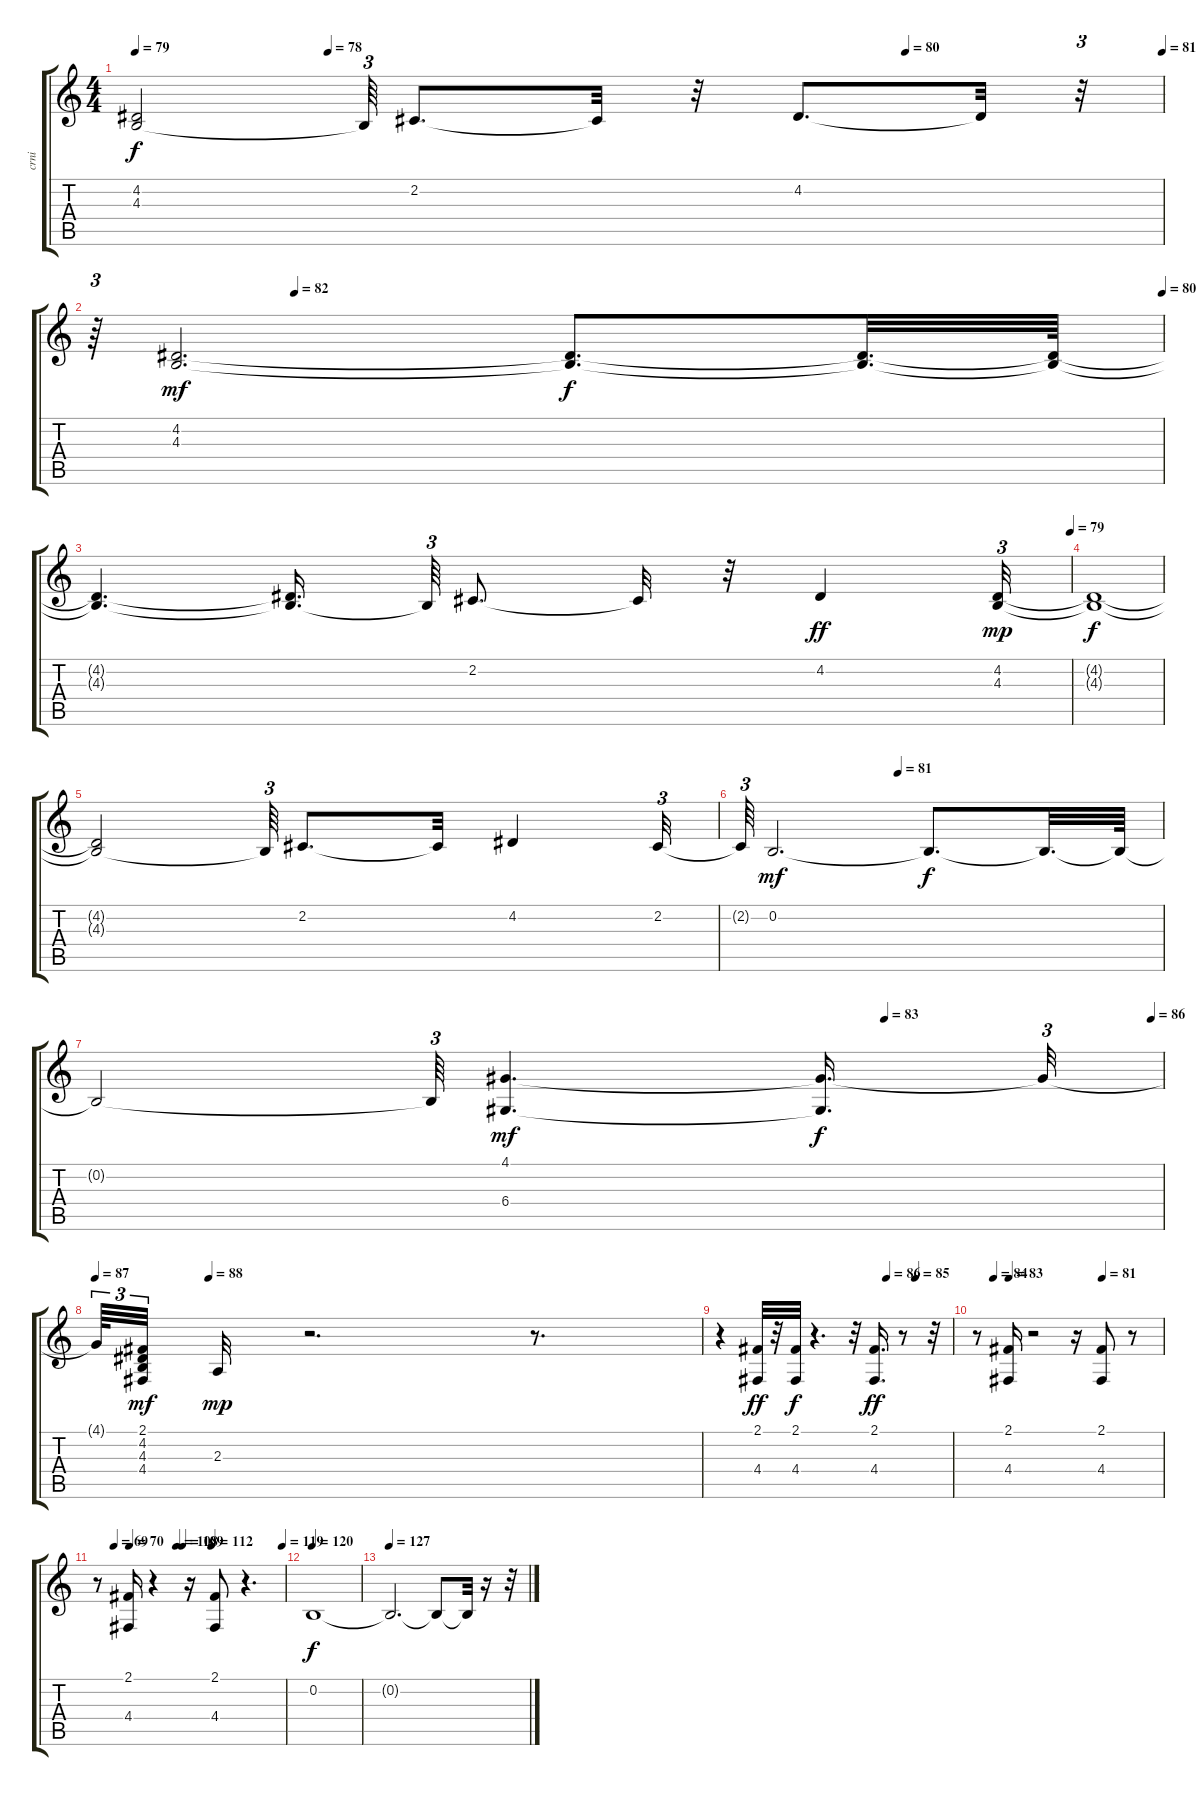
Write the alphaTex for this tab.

\track ("crni" "crni") {instrument frenchhorn}
\staff {score tabs}
\tuning (E4 B3 G3 D3 A2 E2) {hide}
\ts (4 4)
\tempo 79
\tempo (78 0.1875)
\tempo (80 0.75)
\tempo (81 1)
\clef g2
\ks c
(4.2{t} 4.3{t}).2{dy f} 4.3{t}.64{tu (3 2)} 2.2.8{d} 2.2{t}.32 r.32 4.2.8{d} 4.2{t}.32 r.32{tu (3 2)} |
\tempo (82 0.1875)
\tempo (80 1)
r.64{tu (3 2)} (4.2 4.3).2{d dy mf} (4.2{t} 4.3{t}).8{d dy f} (4.2{t} 4.3{t}).32{d} (4.2{t} 4.3{t}).64 |
\tempo (79 1)
(4.2{t} 4.3{t}).4{d} (4.2{t} 4.3{t}).16{d} 4.3{t}.64{tu (3 2)} 2.2.8{d} 2.2{t}.32 r.32 4.2.4{dy ff} (4.2 4.3).32{tu (3 2) dy mp} |
(4.2{t} 4.3{t}).1{dy f} |
(4.2{t} 4.3{t}).2 4.3{t}.64{tu (3 2)} 2.2.8{d} 2.2{t}.32 4.2.4 2.2.32{tu (3 2)} |
\tempo (81 0.375)
2.2{t}.64{tu (3 2)} 0.2.2{d dy mf} 0.2{t}.8{d dy f} 0.2{t}.32{d} 0.2{t}.64 |
\tempo (83 0.7395833333333334)
\tempo (86 0.9895833333333334)
0.2{t}.2 0.2{t}.64{tu (3 2)} (4.1 6.4).4{d dy mf} (4.1{t} 6.4{t}).16{d dy f} 4.1{t}.32{tu (3 2)} |
\tempo 87
\tempo (88 0.1875)
4.1{t}.64{tu (3 2)} (2.1 4.2 4.3 4.4).32{tu (3 2) dy mf} 2.3.32{dy mp} r.2{d} r.8{d} |
\tempo (86 0.71875)
\tempo (85 0.84375)
r.4 (2.1 4.4).32{dy ff} r.32 (2.1 4.4).32{dy f} r.4{d} r.32 (2.1 4.4).16{d dy ff} r.8 r.32 |
\tempo (84 0.09375)
\tempo (83 0.17708333333333334)
\tempo (81 0.6770833333333334)
r.8 (2.1 4.4).16 r.2 r.16 (2.1 4.4).8 r.8 |
\tempo (69 0.09375)
\tempo (70 0.17708333333333334)
\tempo (108 0.4270833333333333)
\tempo (109 0.4583333333333333)
\tempo (112 0.6145833333333334)
\tempo (119 0.9895833333333334)
r.8 (2.1 4.4).16 r.4 r.16 (2.1 4.4).8 r.4{d} |
\tempo 120
0.2.1{dy f} |
\tempo 127
0.2{t}.2{d} 0.2{t}.8 0.2{t}.32 r.16 r.32
